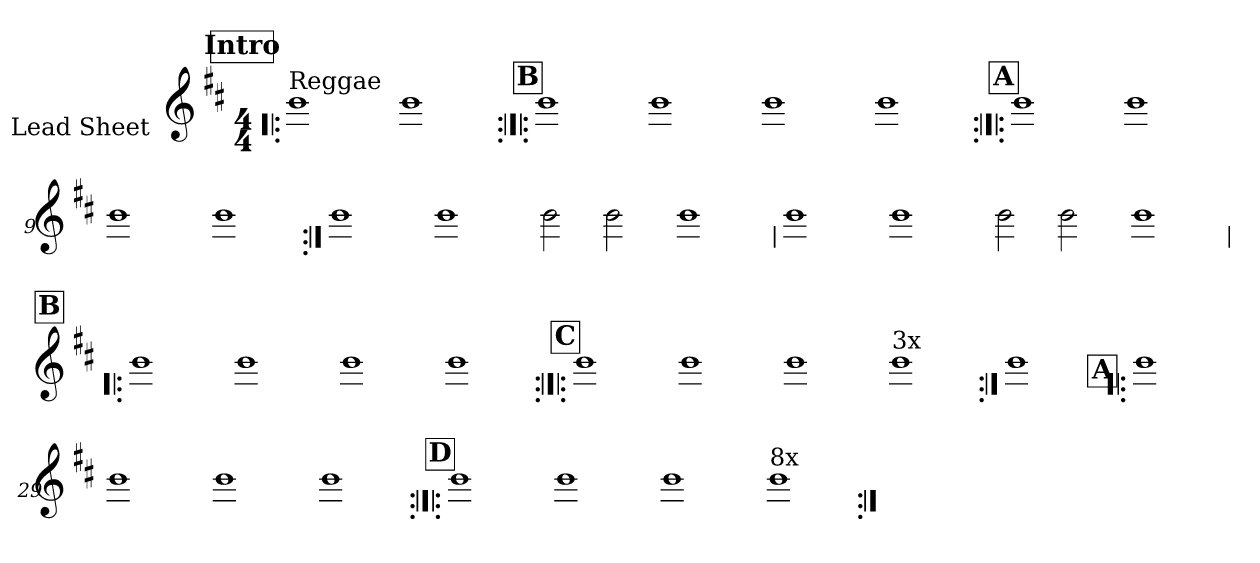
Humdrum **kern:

**kern
*part1
*staff1
*I"Lead Sheet
*stria0
*clefG2
*k[f#c#]
*D:
*M4/4
*MM97
!!LO:REH:place=s1:a:t=Intro
=1!|:
!LO:TX:a:t=Reggae
1b
=2-
1b
!!LO:LB:g=z
!!LO:REH:place=s1:a:t=B
=3:|!|:
1b
=4-
1b
=5-
1b
=6-
1b
!!LO:LB:g=z
!!LO:REH:place=s1:a:t=A
=7:|!|:
1b
=8-
1b
=9-
1b
=10-
1b
!!LO:LB:g=z
=11:|!
1b
=12-
1b
=13-
2b
2b
=14-
1b
!!LO:LB:g=z
=15
1b
=16-
1b
=17-
2b
2b
=18-
1b
!!LO:LB:g=z
!!LO:REH:place=s1:a:t=B
=19!|:
1b
=20-
1b
=21-
1b
=22-
1b
!!LO:LB:g=z
!!LO:REH:place=s1:a:t=C
=23:|!|:
1b
=24-
1b
=25-
1b
=26-
!LO:TX:a:t=3x
1b
!!LO:LB:g=z
=27:|!
1b
!!LO:REH:place=s1:a:t=A
=28!|:
1b
=29-
1b
=30-
1b
=31-
1b
!!LO:LB:g=z
!!LO:REH:place=s1:a:t=D
=32:|!|:
1b
=33-
1b
=34-
1b
=35-
!LO:TX:a:t=8x
1b
=:|!
*-
